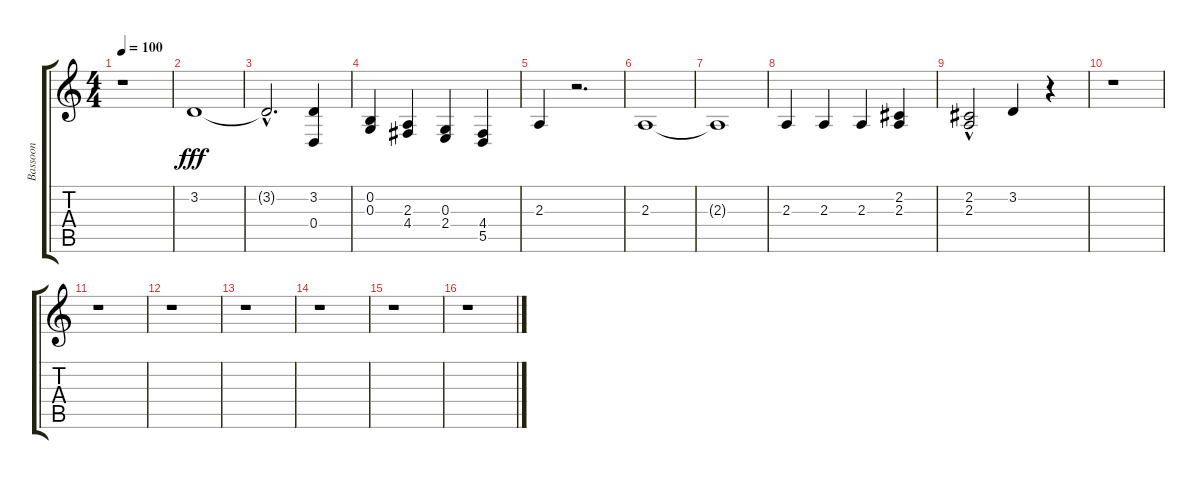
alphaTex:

\track ("Bassoon" "Bassoon") {instrument bassoon}
\staff {score tabs}
\tuning (E4 B3 G3 D3 A2 E2) {hide}
\ts (4 4)
\tempo 100
\clef g2
\ks c
r.1{dy fff instrument bassoon} |
3.2.1 |
3.2{hac t}.2{d} (3.2 0.4).4 |
(0.2 0.3).4 (2.3 4.4).4 (0.3 2.4).4 (4.4 5.5).4 |
2.3.4 r.2{d} |
2.3.1 |
2.3{t}.1 |
2.3.4 2.3.4 2.3.4 (2.2 2.3).4 |
(2.2 2.3{hac}).2 3.2.4 r.4 |
r.1 |
r.1 |
r.1 |
r.1 |
r.1 |
r.1 |
r.1
